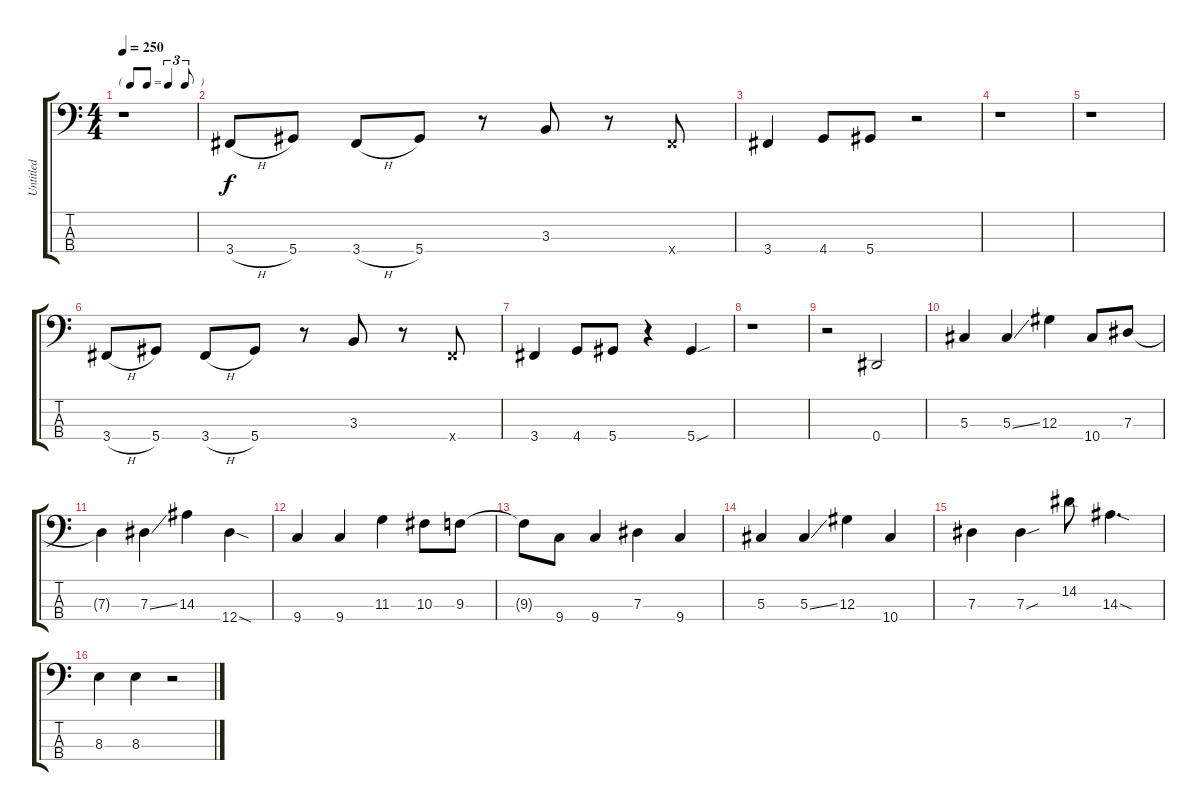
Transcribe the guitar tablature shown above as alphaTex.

\track ("Untitled" "Untitled") {instrument electricbassfinger}
\staff {score tabs}
\tuning (Gb2 Db2 Ab1 Eb1) {hide}
\ts (4 4)
\tf triplet8th
\tempo 250
\clef f4
\ks c
r.1{dy f instrument electricbassfinger} |
3.4{h}.8 5.4.8 3.4{h}.8 5.4.8 r.8 3.3.8 r.8 3.4{x}.8 |
3.4.4 4.4.8 5.4.8 r.2 |
r.1 |
r.1 |
3.4{h}.8 5.4.8 3.4{h}.8 5.4.8 r.8 3.3.8 r.8 3.4{x}.8 |
3.4.4 4.4.8 5.4.8 r.4 5.4{sou}.4 |
r.1 |
r.2 0.4.2 |
5.3.4 5.3{ss}.4 12.3.4 10.4.8 7.3.8 |
7.3{t}.4 7.3{ss}.4 14.3.4 12.4{sod}.4 |
9.4.4 9.4.4 11.3.4 10.3.8 9.3.8 |
9.3{t}.8 9.4.8 9.4.4 7.3.4 9.4.4 |
5.3.4 5.3{ss}.4 12.3.4 10.4.4 |
7.3.4 7.3{sou}.4 14.2.8 14.3{sod}.4{d} |
8.3.4 8.3.4 r.2
